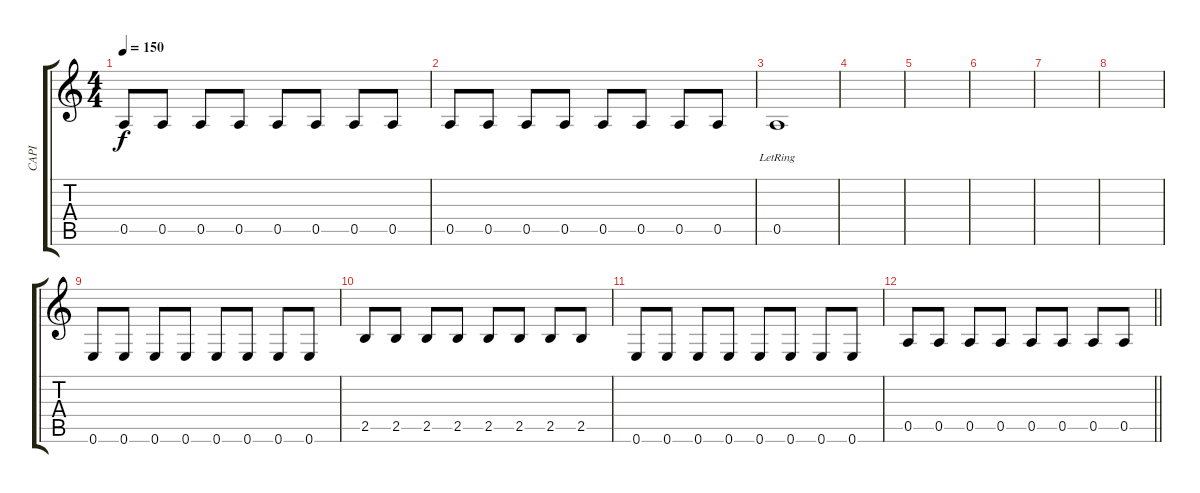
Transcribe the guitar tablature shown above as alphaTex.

\track ("CAPI" "CAPI") {instrument electricbasspick}
\staff {score tabs}
\tuning (E4 B3 G3 D3 A2 E2) {hide}
\ts (4 4)
\tempo 150
\clef g2
\ks c
0.5.8{dy f} 0.5.8 0.5.8 0.5.8 0.5.8 0.5.8 0.5.8 0.5.8 |
0.5.8 0.5.8 0.5.8 0.5.8 0.5.8 0.5.8 0.5.8 0.5.8 |
0.5{lr}.1 |
|
|
|
|
|
0.6.8 0.6.8 0.6.8 0.6.8 0.6.8 0.6.8 0.6.8 0.6.8 |
2.5.8 2.5.8 2.5.8 2.5.8 2.5.8 2.5.8 2.5.8 2.5.8 |
0.6.8 0.6.8 0.6.8 0.6.8 0.6.8 0.6.8 0.6.8 0.6.8 |
\barLineRight lightlight
0.5.8 0.5.8 0.5.8 0.5.8 0.5.8 0.5.8 0.5.8 0.5.8
